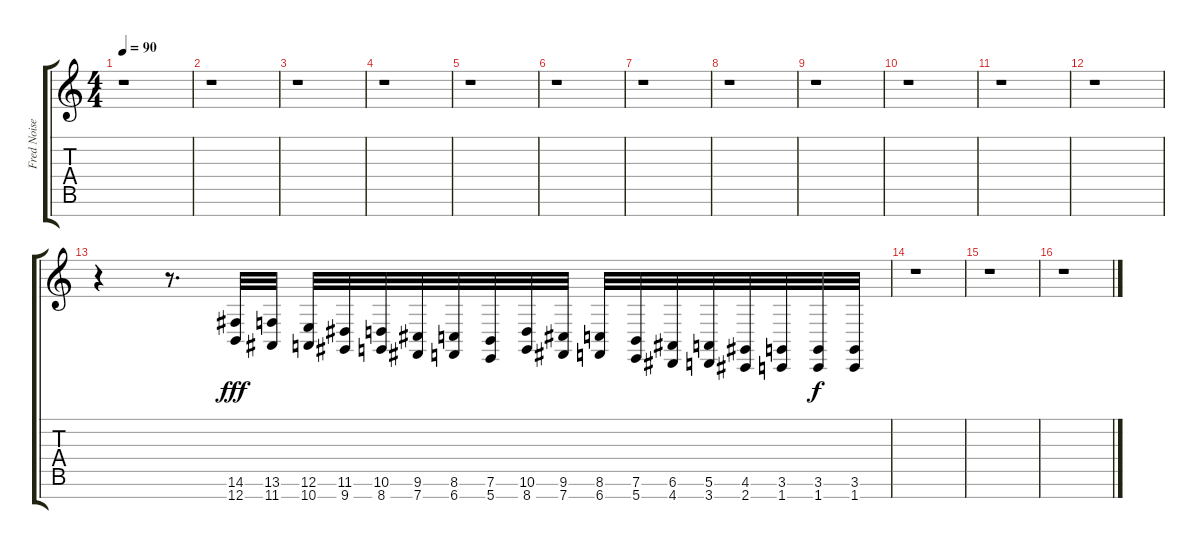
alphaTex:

\track ("Fred Noise (7 strings)" "Fred Noise") {instrument guitarfretnoise}
\staff {score tabs}
\tuning (E4 B3 G3 D3 A2 E2 B1) {hide}
\ts (4 4)
\tempo 90
\clef g2
\ks c
r.1{dy fff} |
r.1 |
r.1 |
r.1 |
r.1 |
r.1 |
r.1 |
r.1 |
r.1 |
r.1 |
r.1 |
r.1 |
r.4 r.8{d} (14.6 12.7).32 (13.6 11.7).32 (12.6 10.7).32 (11.6 9.7).32 (10.6 8.7).32 (9.6 7.7).32 (8.6 6.7).32 (7.6 5.7).32 (10.6 8.7).32 (9.6 7.7).32 (8.6 6.7).32 (7.6 5.7).32 (6.6 4.7).32 (5.6 3.7).32 (4.6 2.7).32 (3.6 1.7).32 (3.6 1.7).32{dy f} (3.6 1.7).32 |
r.1 |
r.1 |
r.1
